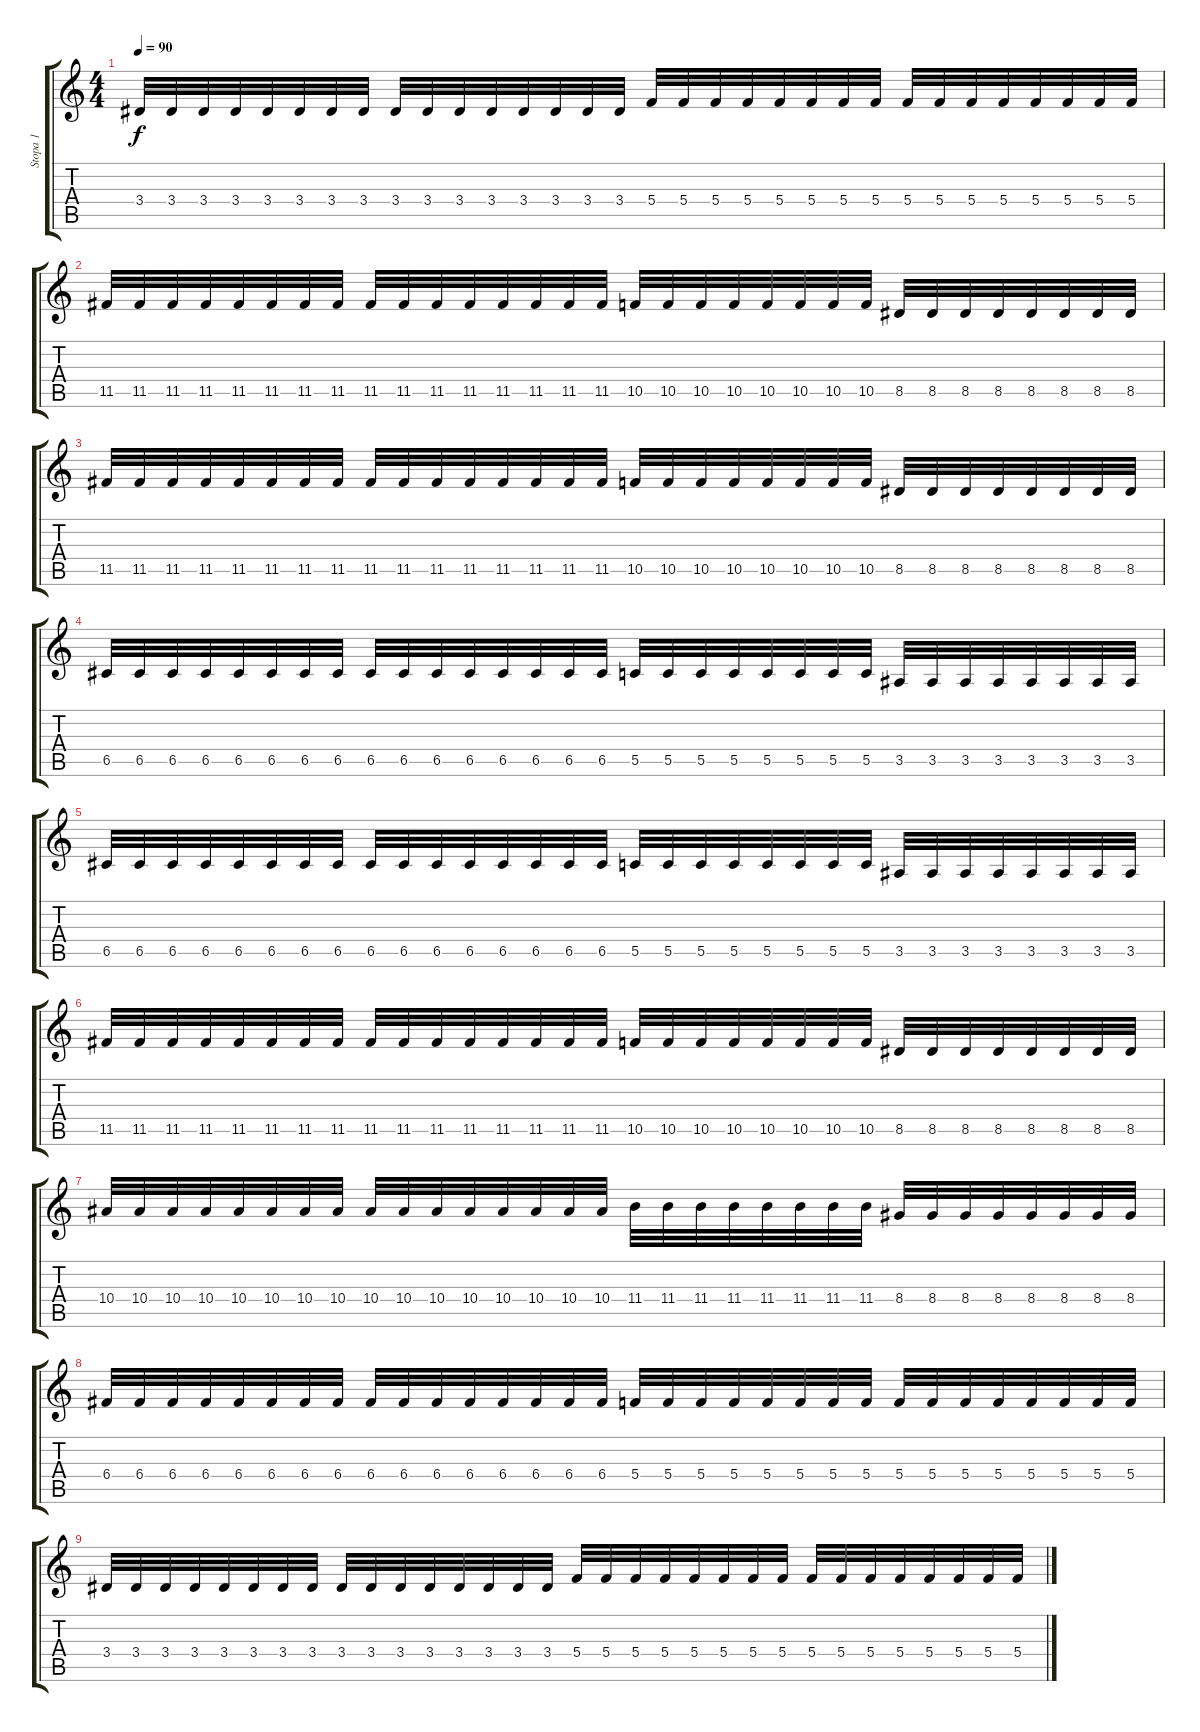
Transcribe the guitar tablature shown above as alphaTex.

\track ("Stopa 1" "Stopa 1") {instrument distortionguitar}
\staff {score tabs}
\tuning (D4 A3 F3 C3 G2 D2) {hide}
\ts (4 4)
\tempo 90
\clef g2
\ks c
3.4.32{dy f} 3.4.32 3.4.32 3.4.32 3.4.32 3.4.32 3.4.32 3.4.32 3.4.32 3.4.32 3.4.32 3.4.32 3.4.32 3.4.32 3.4.32 3.4.32 5.4.32 5.4.32 5.4.32 5.4.32 5.4.32 5.4.32 5.4.32 5.4.32 5.4.32 5.4.32 5.4.32 5.4.32 5.4.32 5.4.32 5.4.32 5.4.32 |
11.5.32 11.5.32 11.5.32 11.5.32 11.5.32 11.5.32 11.5.32 11.5.32 11.5.32 11.5.32 11.5.32 11.5.32 11.5.32 11.5.32 11.5.32 11.5.32 10.5.32 10.5.32 10.5.32 10.5.32 10.5.32 10.5.32 10.5.32 10.5.32 8.5.32 8.5.32 8.5.32 8.5.32 8.5.32 8.5.32 8.5.32 8.5.32 |
11.5.32 11.5.32 11.5.32 11.5.32 11.5.32 11.5.32 11.5.32 11.5.32 11.5.32 11.5.32 11.5.32 11.5.32 11.5.32 11.5.32 11.5.32 11.5.32 10.5.32 10.5.32 10.5.32 10.5.32 10.5.32 10.5.32 10.5.32 10.5.32 8.5.32 8.5.32 8.5.32 8.5.32 8.5.32 8.5.32 8.5.32 8.5.32 |
6.5.32 6.5.32 6.5.32 6.5.32 6.5.32 6.5.32 6.5.32 6.5.32 6.5.32 6.5.32 6.5.32 6.5.32 6.5.32 6.5.32 6.5.32 6.5.32 5.5.32 5.5.32 5.5.32 5.5.32 5.5.32 5.5.32 5.5.32 5.5.32 3.5.32 3.5.32 3.5.32 3.5.32 3.5.32 3.5.32 3.5.32 3.5.32 |
6.5.32 6.5.32 6.5.32 6.5.32 6.5.32 6.5.32 6.5.32 6.5.32 6.5.32 6.5.32 6.5.32 6.5.32 6.5.32 6.5.32 6.5.32 6.5.32 5.5.32 5.5.32 5.5.32 5.5.32 5.5.32 5.5.32 5.5.32 5.5.32 3.5.32 3.5.32 3.5.32 3.5.32 3.5.32 3.5.32 3.5.32 3.5.32 |
11.5.32 11.5.32 11.5.32 11.5.32 11.5.32 11.5.32 11.5.32 11.5.32 11.5.32 11.5.32 11.5.32 11.5.32 11.5.32 11.5.32 11.5.32 11.5.32 10.5.32 10.5.32 10.5.32 10.5.32 10.5.32 10.5.32 10.5.32 10.5.32 8.5.32 8.5.32 8.5.32 8.5.32 8.5.32 8.5.32 8.5.32 8.5.32 |
10.4.32 10.4.32 10.4.32 10.4.32 10.4.32 10.4.32 10.4.32 10.4.32 10.4.32 10.4.32 10.4.32 10.4.32 10.4.32 10.4.32 10.4.32 10.4.32 11.4.32 11.4.32 11.4.32 11.4.32 11.4.32 11.4.32 11.4.32 11.4.32 8.4.32 8.4.32 8.4.32 8.4.32 8.4.32 8.4.32 8.4.32 8.4.32 |
6.4.32 6.4.32 6.4.32 6.4.32 6.4.32 6.4.32 6.4.32 6.4.32 6.4.32 6.4.32 6.4.32 6.4.32 6.4.32 6.4.32 6.4.32 6.4.32 5.4.32 5.4.32 5.4.32 5.4.32 5.4.32 5.4.32 5.4.32 5.4.32 5.4.32 5.4.32 5.4.32 5.4.32 5.4.32 5.4.32 5.4.32 5.4.32 |
3.4.32 3.4.32 3.4.32 3.4.32 3.4.32 3.4.32 3.4.32 3.4.32 3.4.32 3.4.32 3.4.32 3.4.32 3.4.32 3.4.32 3.4.32 3.4.32 5.4.32 5.4.32 5.4.32 5.4.32 5.4.32 5.4.32 5.4.32 5.4.32 5.4.32 5.4.32 5.4.32 5.4.32 5.4.32 5.4.32 5.4.32 5.4.32
